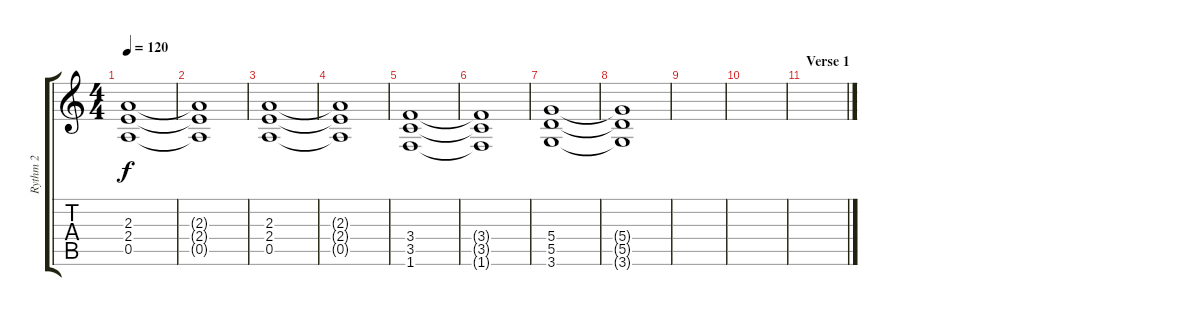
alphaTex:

\track ("Rythm 2" "Rythm 2") {instrument distortionguitar}
\staff {score tabs}
\tuning (E4 B3 G3 D3 A2 E2) {hide}
\ts (4 4)
\tempo 120
\clef g2
\ks c
(2.3 2.4 0.5).1{dy f} |
(2.3{t} 2.4{t} 0.5{t}).1 |
(2.3 2.4 0.5).1 |
(2.3{t} 2.4{t} 0.5{t}).1 |
(3.4 3.5 1.6).1 |
(3.4{t} 3.5{t} 1.6{t}).1 |
(5.4 5.5 3.6).1 |
(5.4{t} 5.5{t} 3.6{t}).1 |
|
|
\section ("" "Verse 1")
